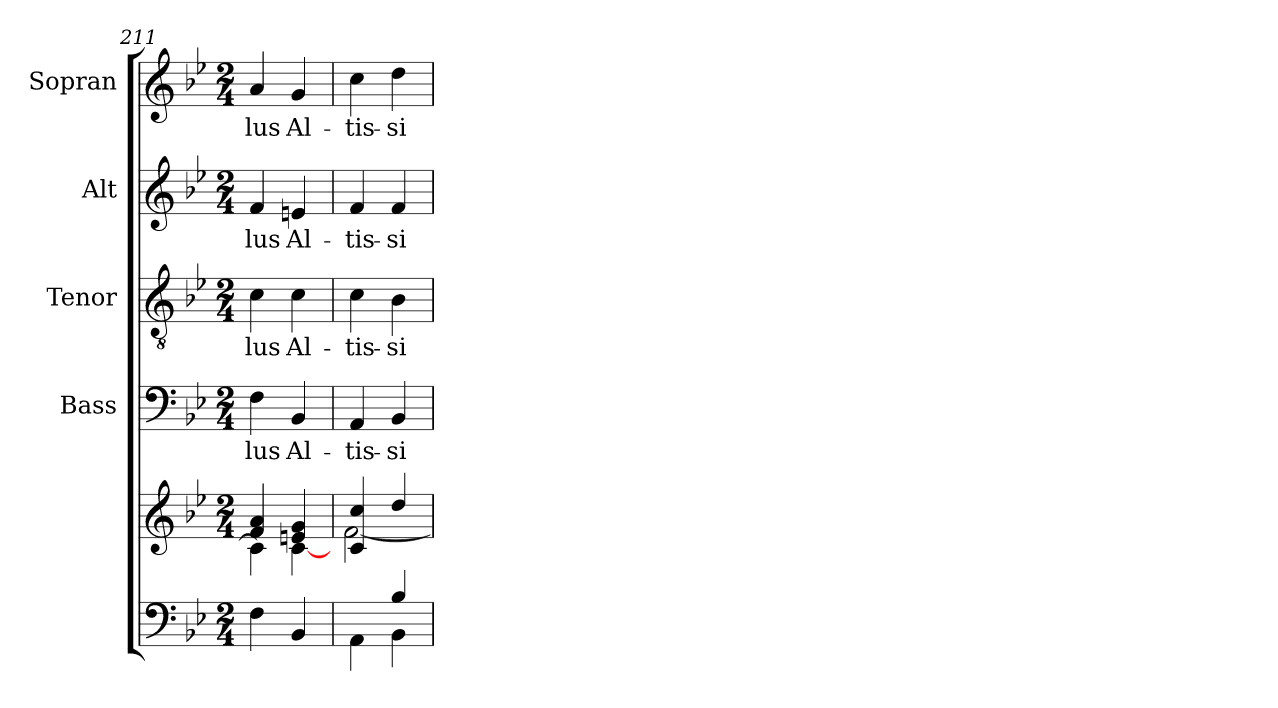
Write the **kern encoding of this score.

**kern	**kern	**kern	**text	**kern	**text	**kern	**text	**kern	**text
*part5	*part5	*part4	*part4	*part3	*part3	*part2	*part2	*part1	*part1
*staff6	*staff5	*staff4	*staff4	*staff3	*staff3	*staff2	*staff2	*staff1	*staff1
*	*	*I"Bass	*	*I"Tenor	*	*I"Alt	*	*I"Sopran	*
*	*	*I'B.	*	*I'T.	*	*I'A.	*	*I'S.	*
*clefF4	*clefG2	*clefF4	*	*clefGv2	*	*clefG2	*	*clefG2	*
*k[b-e-]	*k[b-e-]	*k[b-e-]	*	*k[b-e-]	*	*k[b-e-]	*	*k[b-e-]	*
*B-:	*B-:	*B-:	*	*B-:	*	*B-:	*	*B-:	*
*M2/4	*M2/4	*M2/4	*	*M2/4	*	*M2/4	*	*M2/4	*
=211	=211	=211	=211	=211	=211	=211	=211	=211	=211
*	*^	*	*	*	*	*	*	*	*
!	!	!	!	!LO:LY:b	!	!LO:LY:b	!	!LO:LY:b	!	!LO:LY:b
4F\	4f/ 4a/	4c\]	4F\	-lus	4c\	-lus	4f/	-lus	4a/	-lus
!	!	!	!	!LO:LY:b	!	!LO:LY:b	!	!LO:LY:b	!	!LO:LY:b
4BB-/	4en/ 4g/	[<4c\	4BB-/	Al-	4c\	Al-	4en/	Al-	4g/	Al-
!!LO:PB:g=z
=212	=212	=212	=212	=212	=212	=212	=212	=212	=212	=212
*^	*	*	*	*	*	*	*	*	*	*
!	!	!	!	!	!LO:LY:b	!	!LO:LY:b	!	!LO:LY:b	!	!LO:LY:b
4ryy	4AA\	4c/ 4cc/	[<2f\	4AA/	-tis-	4c\	-tis-	4f/	-tis-	4cc\	-tis-
!	!	!	!	!	!LO:LY:b	!	!LO:LY:b	!	!LO:LY:b	!	!LO:LY:b
4B-/	4BB-\	4dd/	.	4BB-/	-si-	4B-\	-si-	4f/	-si-	4dd\	-si-
*v	*v	*	*	*	*	*	*	*	*	*	*
*	*v	*v	*	*	*	*	*	*	*	*
=	=	=	=	=	=	=	=	=	=
*-	*-	*-	*-	*-	*-	*-	*-	*-	*-
